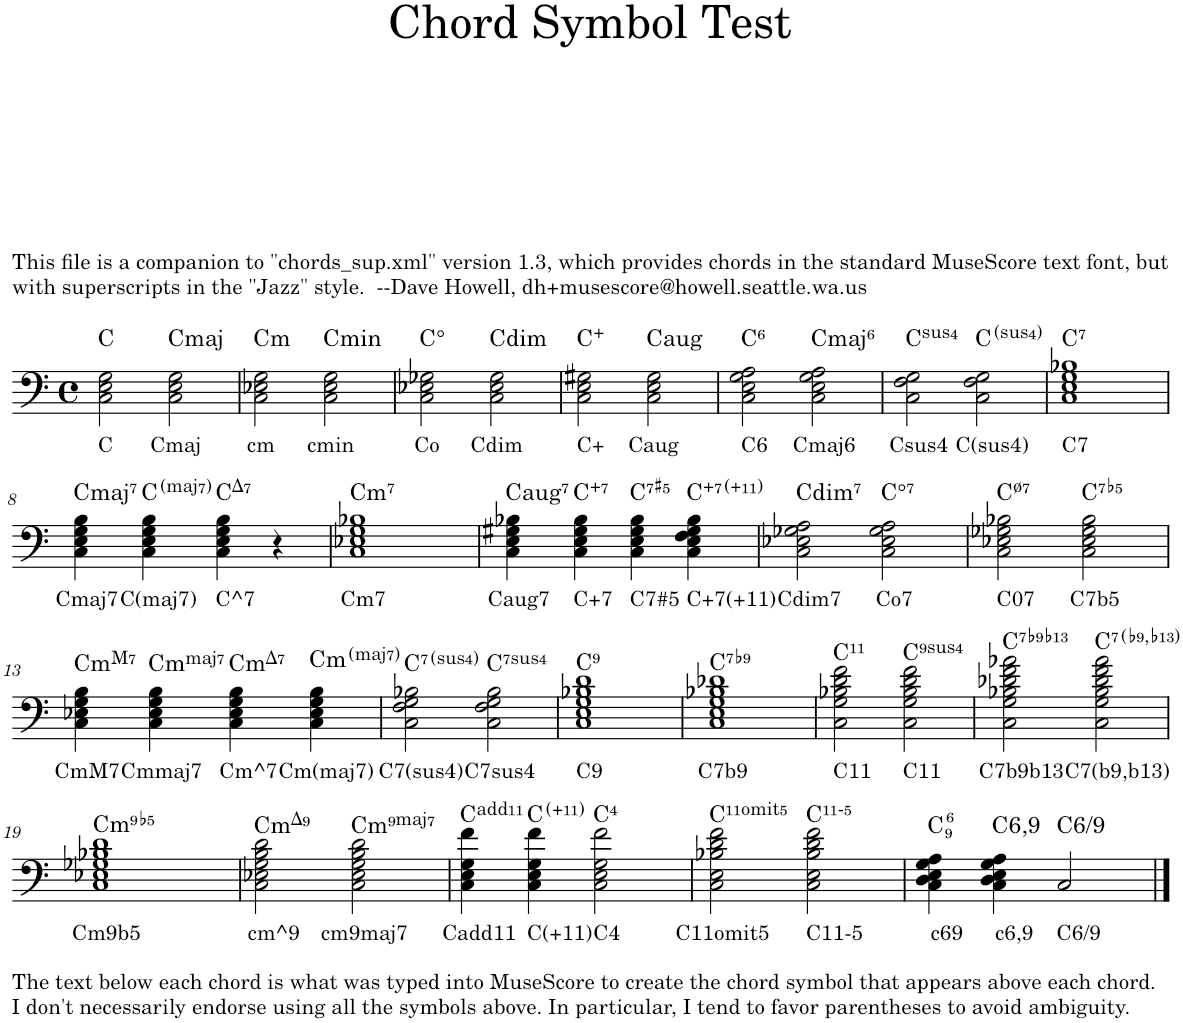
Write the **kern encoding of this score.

**kern	**text	**harte
*part1	*part1	*part1
*staff1	*staff1	*
*I"Piano	*	*
*I'Pno.	*	*
*clefF4	*	*
*k[]	*	*
*M4/4	*	*
*met(c)	*	*
=1	=1	=1
!LO:TX:a:t=This file is a companion to "chords_sup.xml" version 1.3, which provides chords in the standard MuseScore text font, but	!	!
!LO:TX:a:t=with superscripts in the "Jazz" style.  --Dave Howell, dh+musescore@howell.seattle.wa.us	!	!
!	!LO:LY:b	!
2C\ 2E\ 2G\	C	C:maj
!	!LO:LY:b	!LO:H:kt=maj
2C\ 2E\ 2G\	Cmaj	C:maj
=2	=2	=2
!	!LO:LY:b	!LO:H:kt=m
2C\ 2E-X\ 2G\	cm	C:min
!	!LO:LY:b	!LO:H:kt=min
2C\ 2E-\ 2G\	cmin	C:min
=3	=3	=3
!	!LO:LY:b	!
2C\ 2E-X\ 2G-X\	Co	C:dim
!	!LO:LY:b	!LO:H:kt=dim
2C\ 2E-\ 2G-\	Cdim	C:dim
=4	=4	=4
!	!LO:LY:b	!
2C\ 2E\ 2G#X\	C+	C:aug
!	!LO:LY:b	!LO:H:kt=aug
2C\ 2E\ 2G#\	Caug	C:aug
=5	=5	=5
!	!LO:LY:b	!LO:H:kt=6
2C\ 2E\ 2G\ 2A\	C6	C:maj6
!	!LO:LY:b	!LO:H:kt=maj6
2C\ 2E\ 2G\ 2A\	Cmaj6	C:maj6
=6	=6	=6
!	!LO:LY:b	!LO:H:kt=4
2C\ 2F\ 2G\	Csus4	C:sus4
!	!LO:LY:b	!LO:H:kt=4
2C\ 2F\ 2G\	C(sus4)	C:sus4
=7	=7	=7
!	!LO:LY:b	!LO:H:kt=7
1C 1E 1G 1B-X	C7	C:7
!!LO:LB:g=z
=8	=8	=8
!	!LO:LY:b	!LO:H:kt=maj7
4C\ 4E\ 4G\ 4B\	Cmaj7	C:maj7
!	!LO:LY:b	!
4C\ 4E\ 4G\ 4B\	C(maj7)	C:maj
!	!LO:LY:b	!LO:H:kt=7
4C\ 4E\ 4G\ 4B\	C^7	C:maj7
4r	.	.
=9	=9	=9
!	!LO:LY:b	!LO:H:kt=m7
1C 1E-X 1G 1B-X	Cm7	C:min7
=10	=10	=10
!	!LO:LY:b	!LO:H:kt=aug7
4C\ 4E\ 4G#X\ 4B-X\	Caug7	C:aug(b7)
!	!LO:LY:b	!LO:H:kt=7
4C\ 4E\ 4G#\ 4B-\	C+7	C:aug(b7)
!	!LO:LY:b	!LO:H:kt=7
4C\ 4E\ 4G#\ 4B-\	C7#5	C:(3,#5,b7)
!	!LO:LY:b	!LO:H:kt=7
4C\ 4E\ 4F\ 4G#\ 4B-\	C+7(+11)	C:aug(b7,#11)
=11	=11	=11
!	!LO:LY:b	!LO:H:kt=dim7
2C\ 2E-X\ 2G-X\ 2A\	Cdim7	C:dim7
!	!LO:LY:b	!LO:H:kt=7
2C\ 2E-\ 2G-\ 2A\	Co7	C:dim7
=12	=12	=12
!	!LO:LY:b	!LO:H:kt=7
2C\ 2E-X\ 2G-X\ 2B-X\	C07	C:hdim7
!	!LO:LY:b	!LO:H:kt=7
2C\ 2E-\ 2G-\ 2B-\	C7b5	C:(3,b5,b7)
!!LO:LB:g=z
=13	=13	=13
!	!LO:LY:b	!LO:H:kt=mM7
4C\ 4E-X\ 4G\ 4B\	CmM7	C:minmaj7
!	!LO:LY:b	!LO:H:kt=mmaj7
4C\ 4E-\ 4G\ 4B\	Cmmaj7	C:minmaj7
!	!LO:LY:b	!LO:H:kt=m^7
4C\ 4E-\ 4G\ 4B\	Cm^7	C:minmaj7
!	!LO:LY:b	!LO:H:kt=mmaj7
4C\ 4E-\ 4G\ 4B\	Cm(maj7)	C:minmaj7
=14	=14	=14
!	!LO:LY:b	!LO:H:kt=74
2C\ 2F\ 2G\ 2B-X\	C7(sus4)	C:sus4(7)
!	!LO:LY:b	!LO:H:kt=74
2C\ 2F\ 2G\ 2B-\	C7sus4	C:sus4(7)
=15	=15	=15
!	!LO:LY:b	!LO:H:kt=9
1C 1E 1G 1B-X 1d	C9	C:9
=16	=16	=16
!	!LO:LY:b	!LO:H:kt=7
1C 1E 1G 1B-X 1d-X	C7b9	C:7(b9)
=17	=17	=17
!	!LO:LY:b	!LO:H:kt=11
2C\ 2G\ 2B-X\ 2d\ 2f\	C11	C:9(11)
!	!LO:LY:b	!LO:H:kt=94
2C\ 2G\ 2B-\ 2d\ 2f\	C11	C:sus4(7,9)
=18	=18	=18
!	!LO:LY:b	!LO:H:kt=7
2C\ 2G\ 2B-X\ 2d-X\ 2f\ 2a-X\	C7b9b13	C:7(b9,b13)
!	!LO:LY:b	!LO:H:kt=7
2C\ 2G\ 2B-\ 2d-\ 2f\ 2a-\	C7(b9,b13)	C:7(b9,b13)
!!LO:LB:g=z
=19	=19	=19
!LO:TX:b:t=The text below each chord is what was typed into MuseScore to create the chord symbol that appears above each chord.	!	!
!LO:TX:b:t=I don't necessarily endorse using all the symbols above. In particular, I tend to favor parentheses to avoid ambiguity.	!	!
!	!LO:LY:b	!LO:H:kt=m9
1C 1E-X 1G-X 1B-X 1d	Cm9b5	C:(b3,b5,b7,9)
=20	=20	=20
!	!LO:LY:b	!LO:H:kt=m^7
2C\ 2E-X\ 2G\ 2B\ 2d\	cm^9	C:minmaj7(9)
!	!LO:LY:b	!LO:H:kt=mmaj7
2C\ 2E-\ 2G\ 2B\ 2d\	cm9maj7	C:minmaj7(9)
=21	=21	=21
!	!LO:LY:b	!
4C\ 4E\ 4G\ 4f\	Cadd11	C:maj(11)
!	!LO:LY:b	!
4C\ 4E\ 4G\ 4f\	C(+11)	C:maj(#11)
!	!LO:LY:b	!
2C\ 2E\ 2G\ 2f\	C4	C:maj(4)
=22	=22	=22
!	!LO:LY:b	!LO:H:kt=11
2C\ 2E\ 2B-X\ 2d\ 2f\	C11omit5	C:9(*5,11)
!	!LO:LY:b	!LO:H:kt=11
2C\ 2E\ 2B-\ 2d\ 2f\	C11-5	C:(3,b5,b7,9,11)
=23	=23	=23
!	!LO:LY:b	!LO:H:kt=6
4C\ 4D\ 4E\ 4G\ 4A\	c69	C:maj6(9)
!	!LO:LY:b	!LO:H:kt=,6
4C\ 4D\ 4E\ 4G\ 4A\	c6,9	C:maj6(9)
!	!LO:LY:b	!LO:H:kt=/6
2C/	C6/9	C:maj6(9)
==	==	==
*-	*-	*-
